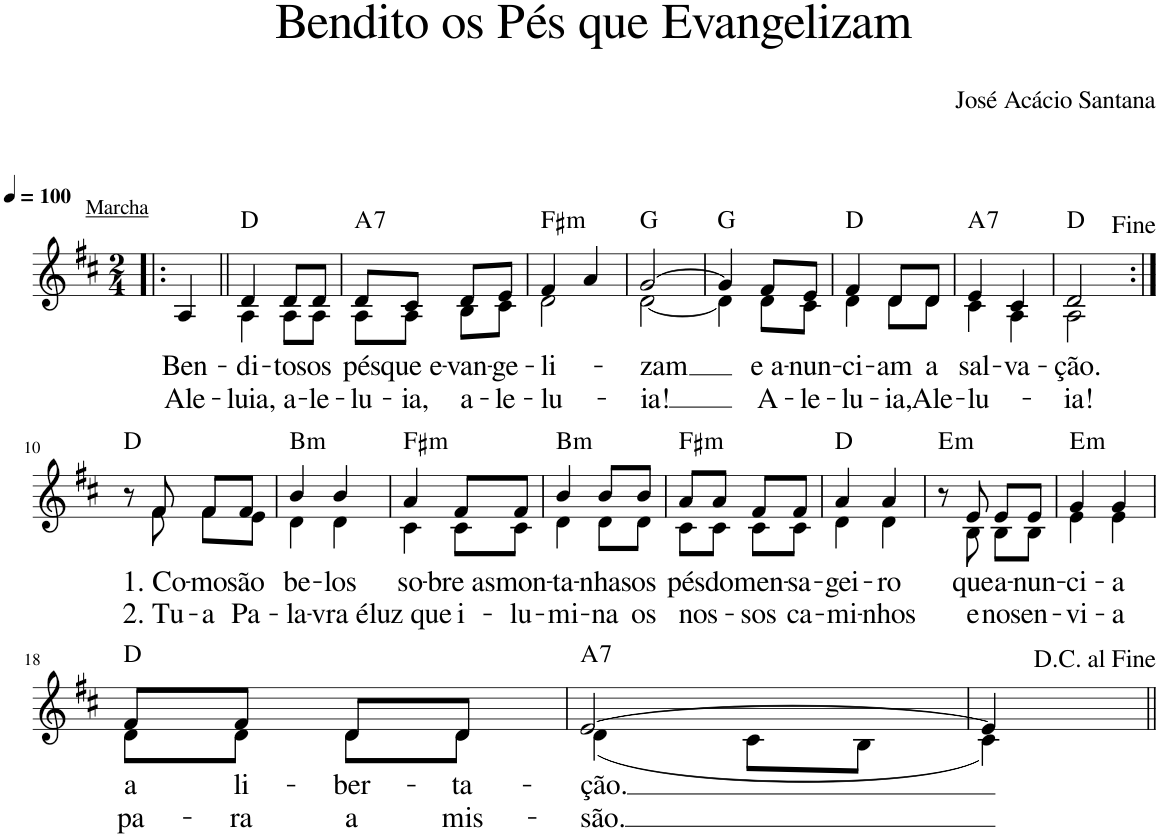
**kern	**text	**text	**text	**harte
*part1	*part1	*part1	*part1	*part1
*staff1	*staff1	*staff1	*staff1	*
*I"Voz	*	*	*	*
*I'Vo.	*	*	*	*
*clefG2	*	*	*	*
*k[f#c#]	*	*	*	*
*M2/4	*	*	*	*
*MM100	*	*	*	*
=1!|:	=1!|:	=1!|:	=1!|:	=1!|:
!LO:TX:a:t=Marcha	!	!	!	!
!	!	!LO:LY:b	!LO:LY:b	!
4A/	.	Ben-	Ale-	.
=2||	=2||	=2||	=2||	=2||
!	!	!LO:LY:b	!LO:LY:b	!
*^	*	*	*	*
4d/	4A\	.	-di-	-luia,	D:maj
!	!	!	!LO:LY:b	!LO:LY:b	!
8d/L	8A\L	.	-tos	a-	.
!	!	!	!LO:LY:b	!LO:LY:b	!
8d/J	8A\J	.	os	-le-	.
=3	=3	=3	=3	=3	=3
!	!	!	!LO:LY:b	!LO:LY:b	!LO:H:kt=7
8d/L	8A\L	.	pés	-lu-	A:7
!	!	!	!LO:LY:b	!LO:LY:b	!
8c#/J	8A\J	.	que e-	-ia,	.
!	!	!	!LO:LY:b	!LO:LY:b	!
8d/L	8B\L	.	-van-	a-	.
!	!	!	!LO:LY:b	!LO:LY:b	!
8e/J	8c#\J	.	-ge-	-le-	.
=4	=4	=4	=4	=4	=4
!	!	!	!LO:LY:b	!LO:LY:b	!LO:H:kt=m
4f#/	2d\	.	-li-	-lu-	F#:min
4a/	.	.	.	.	.
=5	=5	=5	=5	=5	=5
!	!	!	!LO:LY:b	!LO:LY:b	!
[2g/	[2d\	.	-zam	-ia!	G:maj
=6	=6	=6	=6	=6	=6
4g/]	4d\]	.	.	.	G:maj
!	!	!	!LO:LY:b	!LO:LY:b	!
8f#/L	8d\L	.	e a-	A-	.
!	!	!	!LO:LY:b	!LO:LY:b	!
8e/J	8c#\J	.	-nun-	-le-	.
=7	=7	=7	=7	=7	=7
!	!	!	!LO:LY:b	!LO:LY:b	!
4f#/	4d\	.	-ci-	-lu-	D:maj
!	!	!	!LO:LY:b	!LO:LY:b	!
8d/L	8d\L	.	-am	-ia,	.
!	!	!	!LO:LY:b	!LO:LY:b	!
8d/J	8d\J	.	a	Ale-	.
=8	=8	=8	=8	=8	=8
!	!	!	!LO:LY:b	!LO:LY:b	!LO:H:kt=7
4e/	4c#\	.	sal-	-lu-	A:7
!	!	!	!LO:LY:b	!	!
4c#/	4A\	.	-va-	.	.
=9	=9	=9	=9	=9	=9
!	!	!	!LO:LY:b	!LO:LY:b	!
2d/	2A\	.	-ção.	-ia!	D:maj
!!LO:LB:g=z	!!
=10:|!	=10:|!	=10:|!	=10:|!	=10:|!	=10:|!
8r	8ryy	.	.	.	D:maj
!	!	!	!LO:LY:b	!LO:LY:b	!
8f#/	8f#\	.	1. Co-	2. Tu-	.
!	!	!	!LO:LY:b	!LO:LY:b	!
8f#/L	8f#\L	.	-mo	-a	.
!	!	!	!LO:LY:b	!LO:LY:b	!
8f#/J	8e\J	.	são	Pa-	.
=11	=11	=11	=11	=11	=11
!	!	!	!LO:LY:b	!LO:LY:b	!LO:H:kt=m
4b/	4d\	.	be-	-la-	B:min
!	!	!	!LO:LY:b	!LO:LY:b	!
4b/	4d\	.	-los	-vra é	.
=12	=12	=12	=12	=12	=12
!	!	!	!LO:LY:b	!LO:LY:b	!LO:H:kt=m
4a/	4c#\	.	so-	luz que	F#:min
!	!	!	!LO:LY:b	!LO:LY:b	!
8f#/L	8c#\L	.	-bre as	i-	.
!	!	!	!LO:LY:b	!LO:LY:b	!
8f#/J	8c#\J	.	mon-	-lu-	.
=13	=13	=13	=13	=13	=13
!	!	!	!LO:LY:b	!LO:LY:b	!LO:H:kt=m
4b/	4d\	.	-ta-	-mi-	B:min
!	!	!	!LO:LY:b	!LO:LY:b	!
8b/L	8d\L	.	-nhas	-na	.
!	!	!	!LO:LY:b	!LO:LY:b	!
8b/J	8d\J	.	os	os	.
=14	=14	=14	=14	=14	=14
!	!	!	!LO:LY:b	!LO:LY:b	!LO:H:kt=m
8a/L	8c#\L	.	pés	nos-	F#:min
!	!	!	!LO:LY:b	!	!
8a/J	8c#\J	.	do	.	.
!	!	!	!LO:LY:b	!LO:LY:b	!
8f#/L	8c#\L	.	men-	-sos	.
!	!	!	!LO:LY:b	!LO:LY:b	!
8f#/J	8c#\J	.	-sa-	ca-	.
=15	=15	=15	=15	=15	=15
!	!	!	!LO:LY:b	!LO:LY:b	!
4a/	4d\	.	-gei-	-mi-	D:maj
!	!	!	!LO:LY:b	!LO:LY:b	!
4a/	4d\	.	-ro	-nhos	.
=16	=16	=16	=16	=16	=16
!	!	!	!	!	!LO:H:kt=m
8r	8ryy	.	.	.	E:min
!	!	!	!LO:LY:b	!LO:LY:b	!
8e/	8B\	.	que	e	.
!	!	!	!LO:LY:b	!LO:LY:b	!
8e/L	8B\L	.	a-	nos	.
!	!	!	!LO:LY:b	!LO:LY:b	!
8e/J	8B\J	.	-nun-	en-	.
=17	=17	=17	=17	=17	=17
!	!	!	!LO:LY:b	!LO:LY:b	!LO:H:kt=m
4g/	4e\	.	-ci-	-vi-	E:min
!	!	!	!LO:LY:b	!LO:LY:b	!
4g/	4e\	.	-a	-a	.
!!LO:LB:g=z	!!
=18	=18	=18	=18	=18	=18
!	!	!	!LO:LY:b	!LO:LY:b	!
8f#/L	8d\L	.	a	pa-	D:maj
!	!	!	!LO:LY:b	!LO:LY:b	!
8f#/J	8d\J	.	li-	-ra	.
!	!	!	!LO:LY:b	!LO:LY:b	!
8d/L	8d\L	.	-ber-	a	.
!	!	!	!LO:LY:b	!LO:LY:b	!
8d/J	8d\J	.	-ta-	mis-	.
=19	=19	=19	=19	=19	=19
!	!	!	!LO:LY:b	!LO:LY:b	!LO:H:kt=7
[2e/	(4d\	.	-ção.	-são.	A:7
.	8c#\L	.	.	.	.
.	8B\J	.	.	.	.
=20	=20	=20	=20	=20	=20
4e/]	4c#\)	.	.	.	.
*v	*v	*	*	*	*
=||	=||	=||	=||	=||
*-	*-	*-	*-	*-
